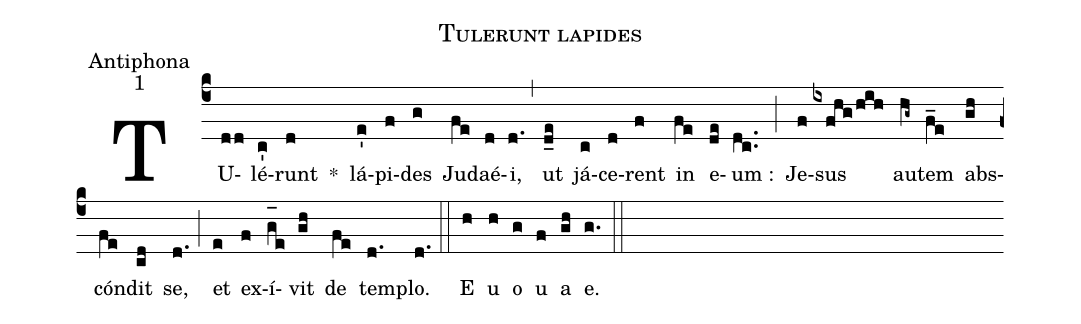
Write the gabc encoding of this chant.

name:Tulerunt lapides;
office-part:Antiphona;
mode:1;
%%
(c4) TU(dd)lé(c')runt(d) *() lá(e')pi(f)des(g) Ju(fe)daé(d)i,(d.) (,) ut(d_e) já(c)ce(d)rent(f) in(fe) e(de)um :(dc..) (;) Je(f)sus(ixfhg/hih) au(hg~)tem(f_e) abs(gh)cón(fe)dit(cd) se,(d.) (;) et(e) ex(f)í(g_[oh:h]e)vit(gh) de(fe) tem(d.)plo.(d.) (::) <eu>E(h) u(h) o(g) u(f) a(gh) e.</eu>(g.) (::)
